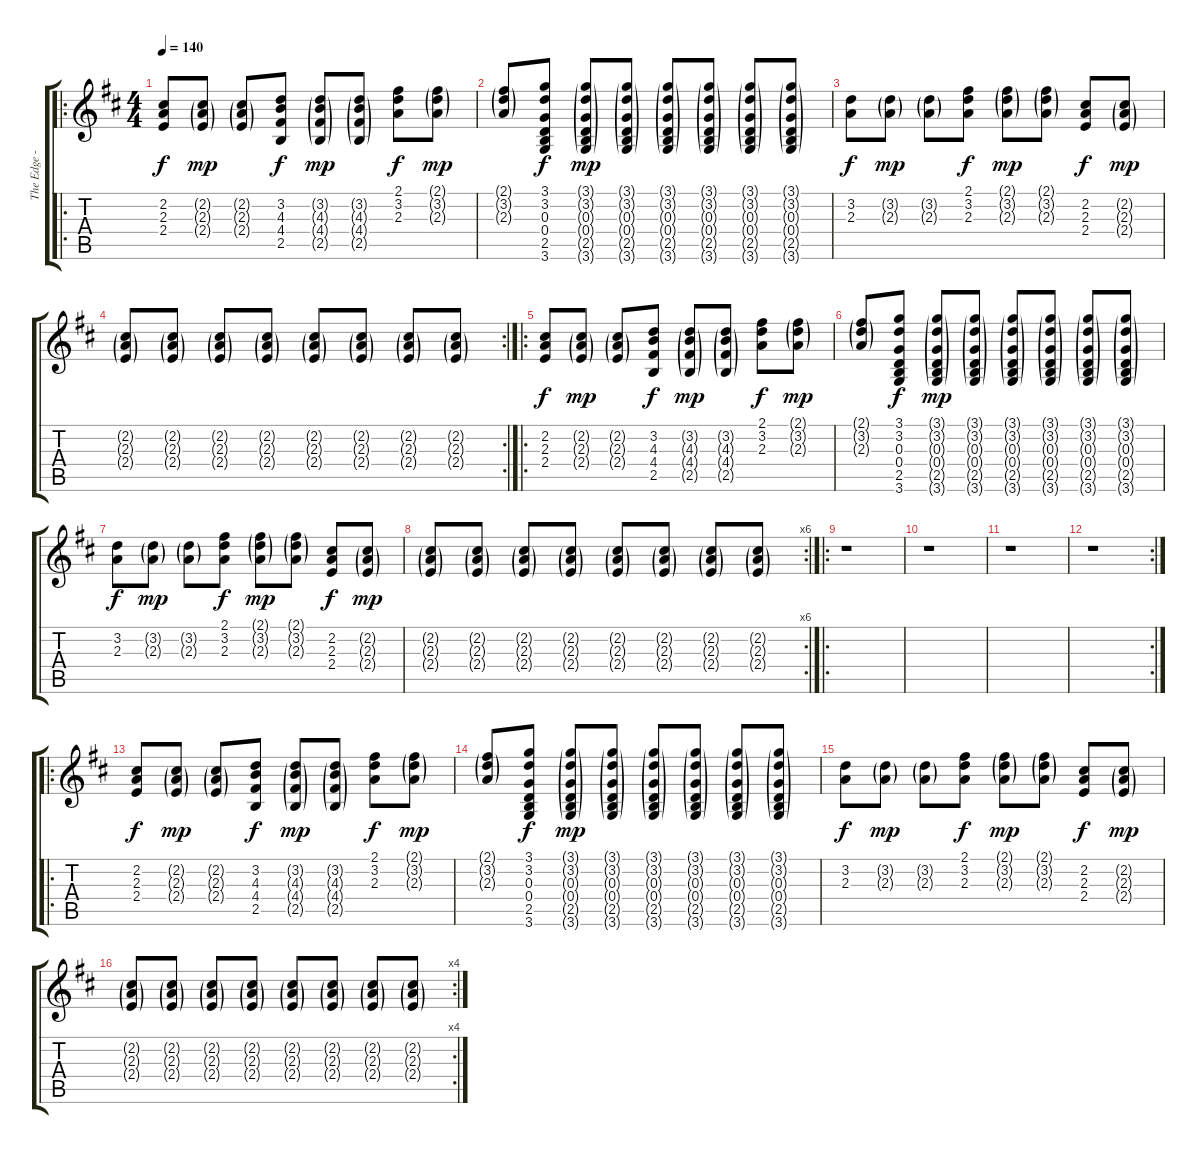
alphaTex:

\track ("The Edge - Guitar [Clean]" "The Edge -") {instrument electricguitarclean}
\staff {score tabs}
\tuning (E4 B3 G3 D3 A2 E2) {hide}
\ro
\ts (4 4)
\tempo 140
\clef g2
\ks d
(2.2 2.3 2.4).8{dy f instrument electricguitarclean} (2.2{g} 2.3{g} 2.4{g}).8{dy mp} (2.2{g} 2.3{g} 2.4{g}).8 (3.2 4.3 4.4 2.5).8{dy f} (3.2{g} 4.3{g} 4.4{g} 2.5{g}).8{dy mp} (3.2{g} 4.3{g} 4.4{g} 2.5{g}).8 (2.1 3.2 2.3).8{dy f} (2.1{g} 3.2{g} 2.3{g}).8{dy mp} |
(2.1{g} 3.2{g} 2.3{g}).8 (3.1 3.2 0.3 0.4 2.5 3.6).8{dy f} (3.1{g} 3.2{g} 0.3{g} 0.4{g} 2.5{g} 3.6{g}).8{dy mp} (3.1{g} 3.2{g} 0.3{g} 0.4{g} 2.5{g} 3.6{g}).8 (3.1{g} 3.2{g} 0.3{g} 0.4{g} 2.5{g} 3.6{g}).8 (3.1{g} 3.2{g} 0.3{g} 0.4{g} 2.5{g} 3.6{g}).8 (3.1{g} 3.2{g} 0.3{g} 0.4{g} 2.5{g} 3.6{g}).8 (3.1{g} 3.2{g} 0.3{g} 0.4{g} 2.5{g} 3.6{g}).8 |
(3.2 2.3).8{dy f} (3.2{g} 2.3{g}).8{dy mp} (3.2{g} 2.3{g}).8 (2.1 3.2 2.3).8{dy f} (2.1{g} 3.2{g} 2.3{g}).8{dy mp} (2.1{g} 3.2{g} 2.3{g}).8 (2.2 2.3 2.4).8{dy f} (2.2{g} 2.3{g} 2.4{g}).8{dy mp} |
\rc 2
(2.2{g} 2.3{g} 2.4{g}).8 (2.2{g} 2.3{g} 2.4{g}).8 (2.2{g} 2.3{g} 2.4{g}).8 (2.2{g} 2.3{g} 2.4{g}).8 (2.2{g} 2.3{g} 2.4{g}).8 (2.2{g} 2.3{g} 2.4{g}).8 (2.2{g} 2.3{g} 2.4{g}).8 (2.2{g} 2.3{g} 2.4{g}).8 |
\ro
(2.2 2.3 2.4).8{dy f} (2.2{g} 2.3{g} 2.4{g}).8{dy mp} (2.2{g} 2.3{g} 2.4{g}).8 (3.2 4.3 4.4 2.5).8{dy f} (3.2{g} 4.3{g} 4.4{g} 2.5{g}).8{dy mp} (3.2{g} 4.3{g} 4.4{g} 2.5{g}).8 (2.1 3.2 2.3).8{dy f} (2.1{g} 3.2{g} 2.3{g}).8{dy mp} |
(2.1{g} 3.2{g} 2.3{g}).8 (3.1 3.2 0.3 0.4 2.5 3.6).8{dy f} (3.1{g} 3.2{g} 0.3{g} 0.4{g} 2.5{g} 3.6{g}).8{dy mp} (3.1{g} 3.2{g} 0.3{g} 0.4{g} 2.5{g} 3.6{g}).8 (3.1{g} 3.2{g} 0.3{g} 0.4{g} 2.5{g} 3.6{g}).8 (3.1{g} 3.2{g} 0.3{g} 0.4{g} 2.5{g} 3.6{g}).8 (3.1{g} 3.2{g} 0.3{g} 0.4{g} 2.5{g} 3.6{g}).8 (3.1{g} 3.2{g} 0.3{g} 0.4{g} 2.5{g} 3.6{g}).8 |
(3.2 2.3).8{dy f} (3.2{g} 2.3{g}).8{dy mp} (3.2{g} 2.3{g}).8 (2.1 3.2 2.3).8{dy f} (2.1{g} 3.2{g} 2.3{g}).8{dy mp} (2.1{g} 3.2{g} 2.3{g}).8 (2.2 2.3 2.4).8{dy f} (2.2{g} 2.3{g} 2.4{g}).8{dy mp} |
\rc 6
(2.2{g} 2.3{g} 2.4{g}).8 (2.2{g} 2.3{g} 2.4{g}).8 (2.2{g} 2.3{g} 2.4{g}).8 (2.2{g} 2.3{g} 2.4{g}).8 (2.2{g} 2.3{g} 2.4{g}).8 (2.2{g} 2.3{g} 2.4{g}).8 (2.2{g} 2.3{g} 2.4{g}).8 (2.2{g} 2.3{g} 2.4{g}).8 |
\ro
r.1 |
r.1 |
r.1 |
\rc 2
r.1 |
\ro
(2.2 2.3 2.4).8{dy f} (2.2{g} 2.3{g} 2.4{g}).8{dy mp} (2.2{g} 2.3{g} 2.4{g}).8 (3.2 4.3 4.4 2.5).8{dy f} (3.2{g} 4.3{g} 4.4{g} 2.5{g}).8{dy mp} (3.2{g} 4.3{g} 4.4{g} 2.5{g}).8 (2.1 3.2 2.3).8{dy f} (2.1{g} 3.2{g} 2.3{g}).8{dy mp} |
(2.1{g} 3.2{g} 2.3{g}).8 (3.1 3.2 0.3 0.4 2.5 3.6).8{dy f} (3.1{g} 3.2{g} 0.3{g} 0.4{g} 2.5{g} 3.6{g}).8{dy mp} (3.1{g} 3.2{g} 0.3{g} 0.4{g} 2.5{g} 3.6{g}).8 (3.1{g} 3.2{g} 0.3{g} 0.4{g} 2.5{g} 3.6{g}).8 (3.1{g} 3.2{g} 0.3{g} 0.4{g} 2.5{g} 3.6{g}).8 (3.1{g} 3.2{g} 0.3{g} 0.4{g} 2.5{g} 3.6{g}).8 (3.1{g} 3.2{g} 0.3{g} 0.4{g} 2.5{g} 3.6{g}).8 |
(3.2 2.3).8{dy f} (3.2{g} 2.3{g}).8{dy mp} (3.2{g} 2.3{g}).8 (2.1 3.2 2.3).8{dy f} (2.1{g} 3.2{g} 2.3{g}).8{dy mp} (2.1{g} 3.2{g} 2.3{g}).8 (2.2 2.3 2.4).8{dy f} (2.2{g} 2.3{g} 2.4{g}).8{dy mp} |
\rc 4
(2.2{g} 2.3{g} 2.4{g}).8 (2.2{g} 2.3{g} 2.4{g}).8 (2.2{g} 2.3{g} 2.4{g}).8 (2.2{g} 2.3{g} 2.4{g}).8 (2.2{g} 2.3{g} 2.4{g}).8 (2.2{g} 2.3{g} 2.4{g}).8 (2.2{g} 2.3{g} 2.4{g}).8 (2.2{g} 2.3{g} 2.4{g}).8
